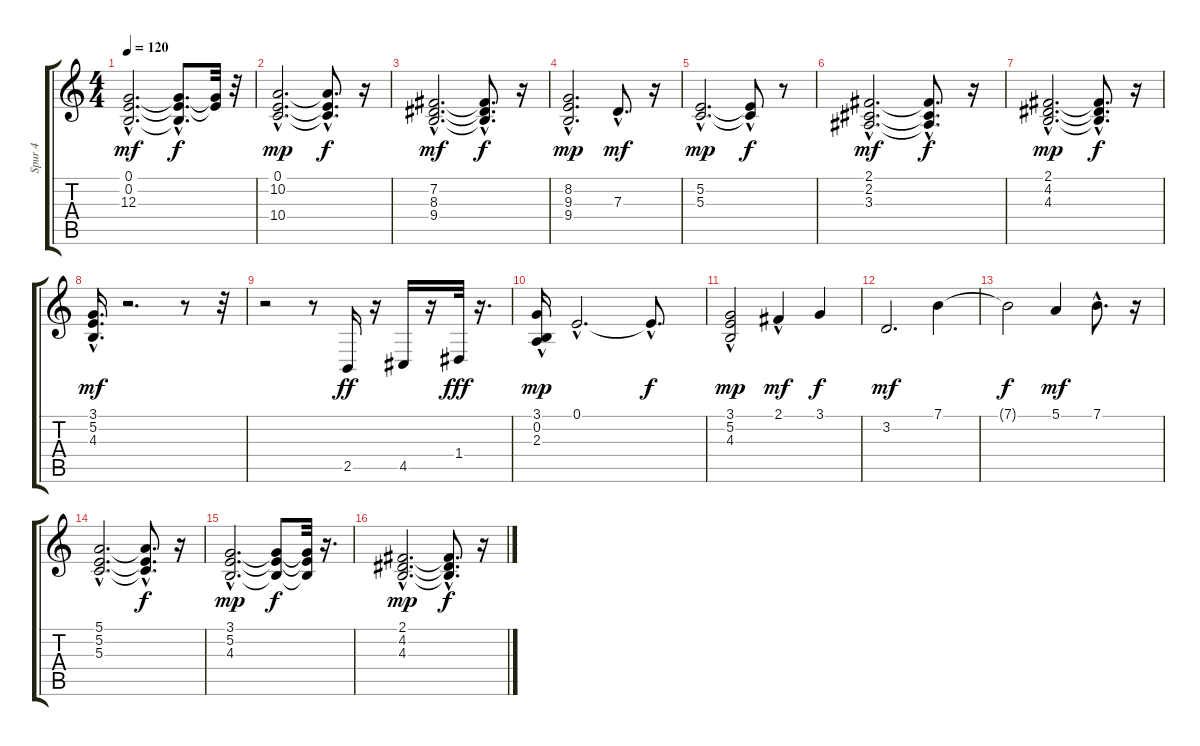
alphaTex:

\track ("Spur 4" "Spur 4") {instrument pad5bowed}
\staff {score tabs}
\tuning (E4 B3 G3 D3 A2 E2) {hide}
\ts (4 4)
\tempo 120
\clef g2
\ks c
(0.1{hac} 0.2{hac} 12.3{hac}).2{d dy mf} (0.1{hac t} 0.2{hac t} 12.3{hac t}).8{d dy f} (0.1{t} 12.3{t}).32 r.32 |
(0.1{hac} 10.2{hac} 10.4{hac}).2{d dy mp} (0.1{hac t} 10.2{hac t} 10.4{hac t}).8{d dy f} r.16 |
(7.2{hac} 8.3{hac} 9.4{hac}).2{d dy mf} (7.2{hac t} 8.3{hac t} 9.4{hac t}).8{d dy f} r.16 |
(8.2 9.3{hac} 9.4).2{d dy mp} 7.3{hac}.8{d dy mf} r.16 |
(5.2{hac} 5.3{hac}).2{d dy mp} (5.2{hac t} 5.3{t}).8{dy f} r.8 |
(2.1{hac} 2.2{hac} 3.3{hac}).2{d dy mf} (2.1{hac t} 2.2{hac t} 3.3{hac t}).8{d dy f} r.16 |
(2.1{hac} 4.2{hac} 4.3{hac}).2{d dy mp} (2.1{hac t} 4.2{hac t} 4.3{hac t}).8{d dy f} r.16 |
(3.1{hac} 5.2{hac} 4.3{hac}).16{d dy mf} r.2{d} r.8 r.32 |
r.2 r.8 2.5.16{dy ff} r.16 4.5.16 r.16 1.4.32{dy fff} r.16{d} |
(3.1{hac} 0.2{hac} 2.3).16{dy mp} 0.1{hac}.2{d} 0.1{hac t}.8{d dy f} |
(3.1 5.2{hac} 4.3).2{dy mp} 2.1{hac}.4{dy mf} 3.1.4{dy f} |
3.2.2{d dy mf} 7.1.4 |
7.1{t}.2{dy f} 5.1.4{dy mf} 7.1{hac}.8{d} r.16 |
(5.1{hac} 5.2{hac} 5.3{hac}).2{d} (5.1{hac t} 5.2{hac t} 5.3{hac t}).8{d dy f} r.16 |
(3.1{hac} 5.2{hac} 4.3{hac}).2{d dy mp} (3.1{t} 5.2{t} 4.3{t}).8{dy f} (3.1{t} 5.2{t} 4.3{t}).32 r.16{d} |
(2.1{hac} 4.2{hac} 4.3{hac}).2{d dy mp} (2.1{hac t} 4.2{hac t} 4.3{t}).8{d dy f} r.16
